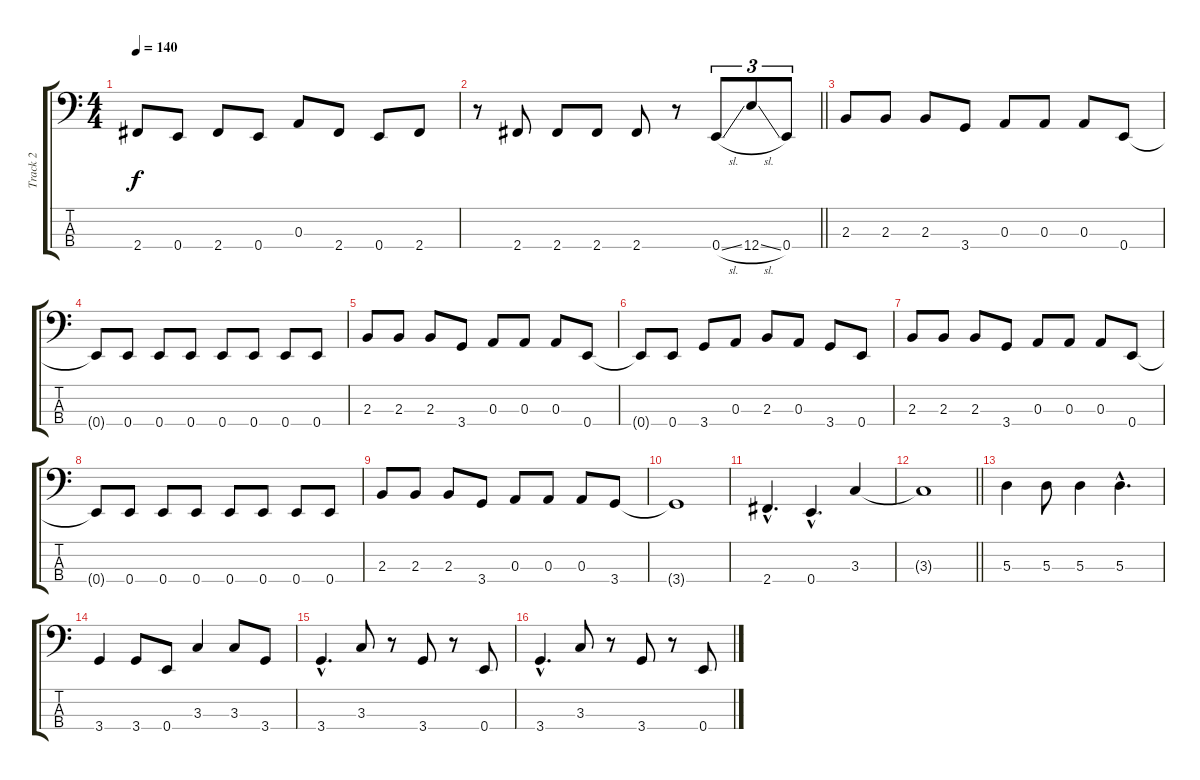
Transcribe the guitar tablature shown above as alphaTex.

\track ("Track 2" "Track 2") {instrument electricbasspick}
\staff {score tabs}
\tuning (G2 D2 A1 E1) {hide}
\ts (4 4)
\tempo 140
\clef f4
\ks c
2.4{t}.8{dy f} 0.4.8 2.4.8 0.4.8 0.3.8 2.4.8 0.4.8 2.4.8 |
\barLineRight lightlight
r.8 2.4.8 2.4.8 2.4.8 2.4.8 r.8 0.4{sl}.8{tu (3 2)} 12.4{sl}.8{tu (3 2)} 0.4.8{tu (3 2)} |
2.3.8 2.3.8 2.3.8 3.4.8 0.3.8 0.3.8 0.3.8 0.4.8 |
0.4{t}.8 0.4.8 0.4.8 0.4.8 0.4.8 0.4.8 0.4.8 0.4.8 |
2.3.8 2.3.8 2.3.8 3.4.8 0.3.8 0.3.8 0.3.8 0.4.8 |
0.4{t}.8 0.4.8 3.4.8 0.3.8 2.3.8 0.3.8 3.4.8 0.4.8 |
2.3.8 2.3.8 2.3.8 3.4.8 0.3.8 0.3.8 0.3.8 0.4.8 |
0.4{t}.8 0.4.8 0.4.8 0.4.8 0.4.8 0.4.8 0.4.8 0.4.8 |
2.3.8 2.3.8 2.3.8 3.4.8 0.3.8 0.3.8 0.3.8 3.4.8 |
3.4{t}.1 |
2.4{hac}.4{d} 0.4{hac}.4{d} 3.3.4 |
\barLineRight lightlight
3.3{t}.1 |
5.3.4 5.3.8 5.3.4 5.3{hac}.4{d} |
3.4.4 3.4.8 0.4.8 3.3.4 3.3.8 3.4.8 |
3.4{hac}.4{d} 3.3.8 r.8 3.4.8 r.8 0.4.8 |
3.4{hac}.4{d} 3.3.8 r.8 3.4.8 r.8 0.4.8
